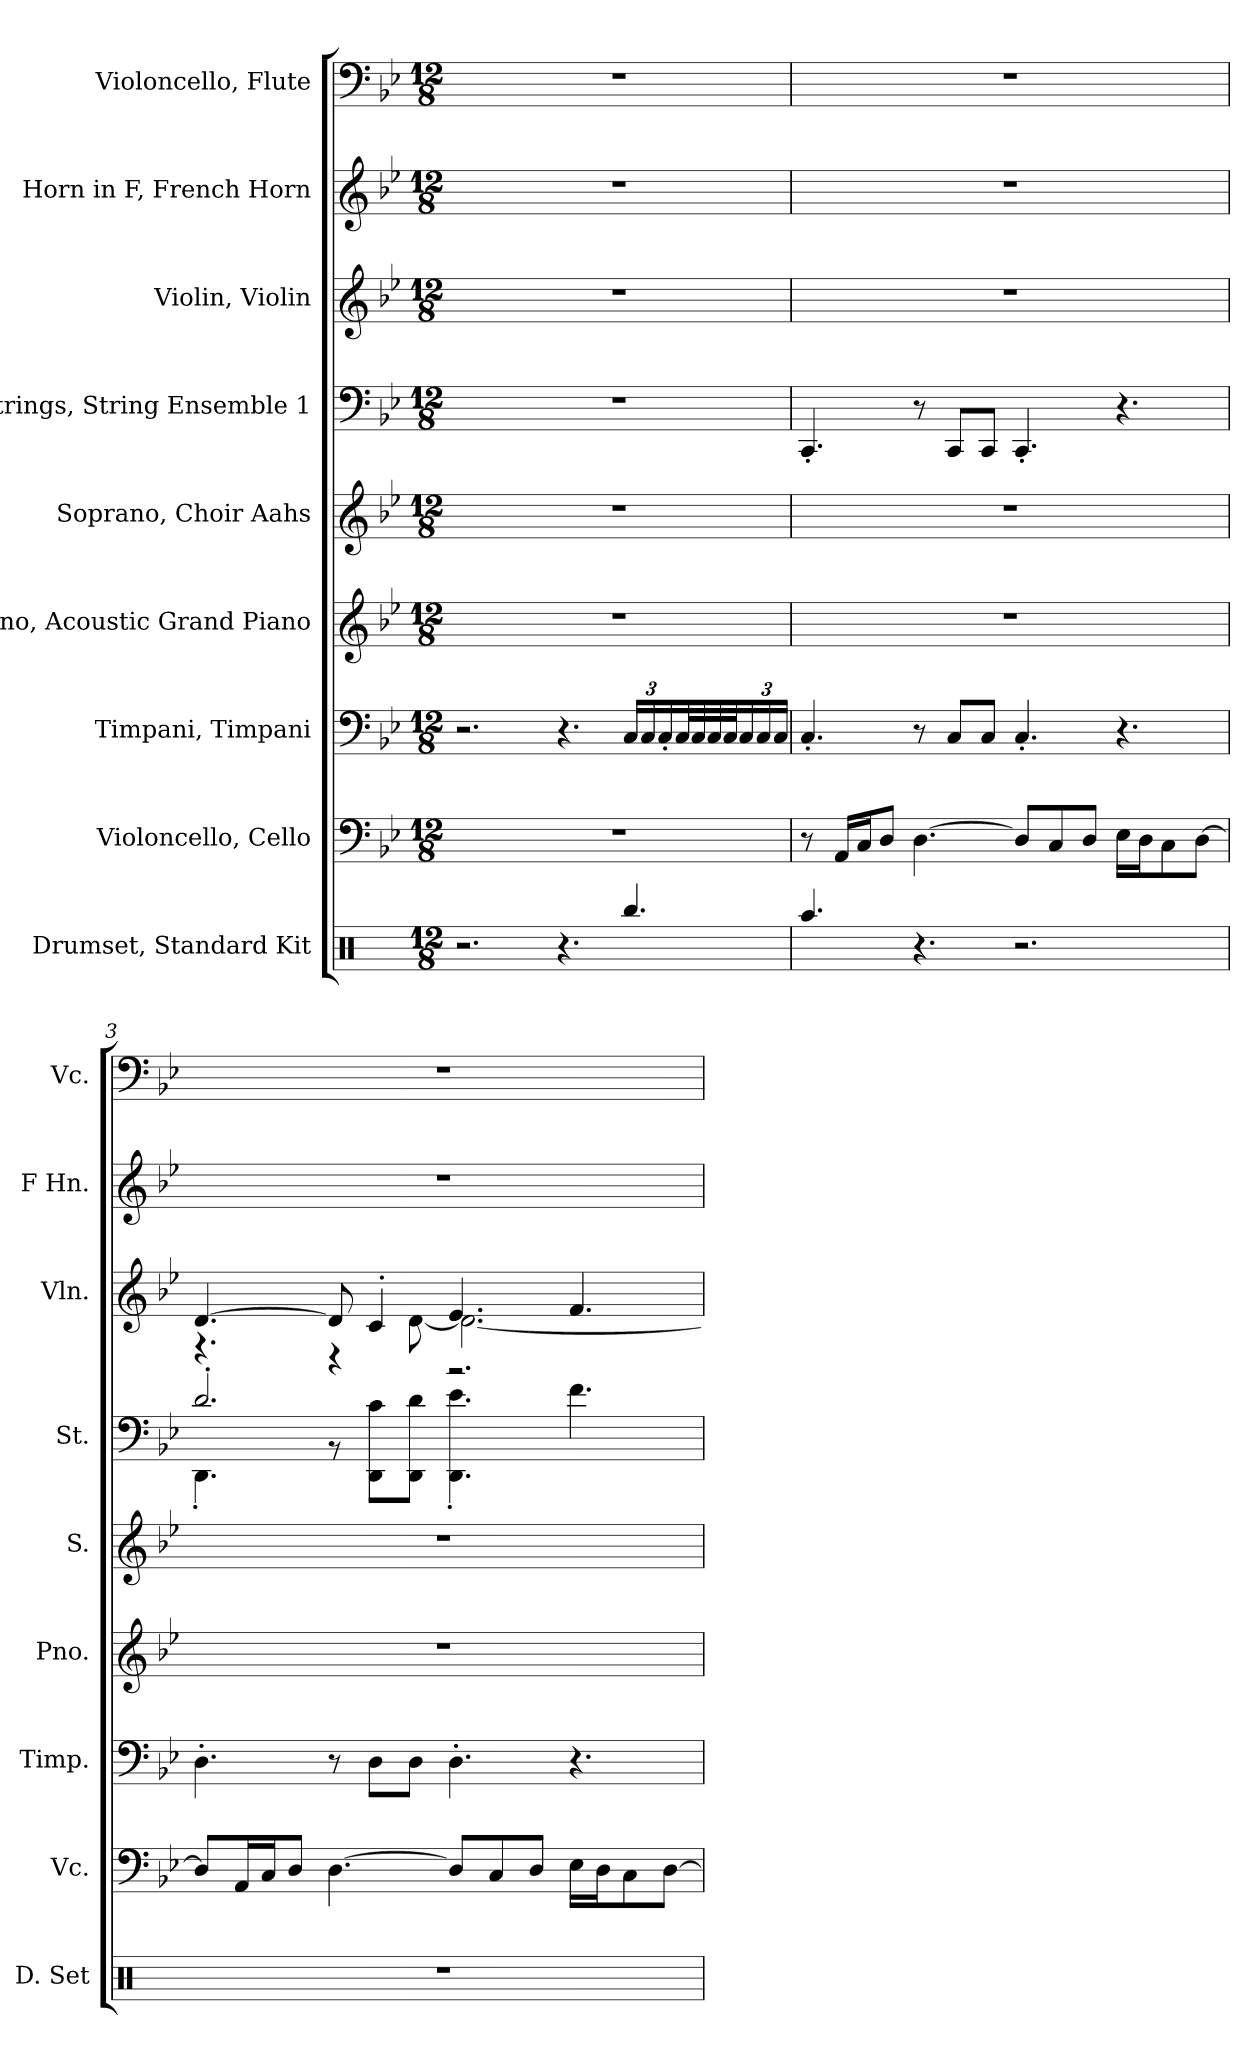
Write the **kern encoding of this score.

**kern	**kern	**kern	**kern	**kern	**kern	**kern	**kern	**kern
*part9	*part8	*part7	*part6	*part5	*part4	*part3	*part2	*part1
*staff9	*staff8	*staff7	*staff6	*staff5	*staff4	*staff3	*staff2	*staff1
*I"Drumset, Standard Kit	*I"Violoncello, Cello	*I"Timpani, Timpani	*I"Piano, Acoustic Grand Piano	*I"Soprano, Choir Aahs	*I"Strings, String Ensemble 1	*I"Violin, Violin	*I"Horn in F, French Horn	*I"Violoncello, Flute
*I'D. Set	*I'Vc.	*I'Timp.	*I'Pno.	*I'S.	*I'St.	*I'Vln.	*I'F Hn.	*I'Vc.
*clefX	*clefF4	*clefF4	*clefG2	*clefG2	*clefF4	*clefG2	*clefG2	*clefF4
*	*	*	*	*	*	*	*ITrd4c7	*
*k[]	*k[b-e-]	*k[b-e-]	*k[b-e-]	*k[b-e-]	*k[b-e-]	*k[b-e-]	*k[b-e-a-]	*k[b-e-]
*M12/8	*M12/8	*M12/8	*M12/8	*M12/8	*M12/8	*M12/8	*M12/8	*M12/8
*MM114	*MM114	*MM114	*MM114	*MM114	*MM114	*MM114	*MM114	*MM114
=1	=1	=1	=1	=1	=1	=1	=1	=1
2.r	1.r	2.r	1.r	1.r	1.r	1.r	1.r	1.r
4.r	.	4.r	.	.	.	.	.	.
*	*	*Xbrackettup	*	*	*	*	*	*
4.Rbb/	.	24C/LL	.	.	.	.	.	.
.	.	24C/	.	.	.	.	.	.
.	.	24C'/	.	.	.	.	.	.
.	.	32C/L	.	.	.	.	.	.
.	.	32C/	.	.	.	.	.	.
.	.	32C/	.	.	.	.	.	.
.	.	32C/J	.	.	.	.	.	.
.	.	24C/	.	.	.	.	.	.
.	.	24C/	.	.	.	.	.	.
.	.	24C/JJ	.	.	.	.	.	.
=2	=2	=2	=2	=2	=2	=2	=2	=2
4.Raa/	8r	4.C'/	1.r	1.r	4.CC'/	1.r	1.r	1.r
.	16AA/LL	.	.	.	.	.	.	.
.	16C/J	.	.	.	.	.	.	.
.	8D/J	.	.	.	.	.	.	.
4.r	[4.D\	8r	.	.	8r	.	.	.
.	.	8C/L	.	.	8CC/L	.	.	.
.	.	8C/J	.	.	8CC/J	.	.	.
2.r	8D/L]	4.C'/	.	.	4.CC'/	.	.	.
.	8C/	.	.	.	.	.	.	.
.	8D/J	.	.	.	.	.	.	.
.	16E-\LL	4.r	.	.	4.r	.	.	.
.	16D\J	.	.	.	.	.	.	.
.	8C\	.	.	.	.	.	.	.
.	[8D\J	.	.	.	.	.	.	.
!!LO:PB:g=z
=3	=3	=3	=3	=3	=3	=3	=3	=3
*	*	*	*	*	*^	*^	*	*
1.r	8D/L]	4.D'\	1.r	1.r	2.d'/	4.DD'\	[4.d/	4.r	1.r	1.r
.	16AA/L	.	.	.	.	.	.	.	.	.
.	16C/J	.	.	.	.	.	.	.	.	.
.	8D/J	.	.	.	.	.	.	.	.	.
.	[4.D\	8r	.	.	.	8r	8d/]	4r	.	.
.	.	8D\L	.	.	.	8DD\ 8c\L	4c'/	.	.	.
.	.	8D\J	.	.	.	8DD\ 8d\J	.	[8d\	.	.
.	8D/L]	4.D'\	.	.	2.r	4.DD\' 4.e-\'	4.e-/	2.d\_	.	.
.	8C/	.	.	.	.	.	.	.	.	.
.	8D/J	.	.	.	.	.	.	.	.	.
.	16E-\LL	4.r	.	.	.	4.f\	4.f/	.	.	.
.	16D\J	.	.	.	.	.	.	.	.	.
.	8C\	.	.	.	.	.	.	.	.	.
.	[8D\J	.	.	.	.	.	.	.	.	.
*	*	*	*	*	*v	*v	*	*	*	*
*	*	*	*	*	*	*v	*v	*	*
=	=	=	=	=	=	=	=	=
*-	*-	*-	*-	*-	*-	*-	*-	*-
